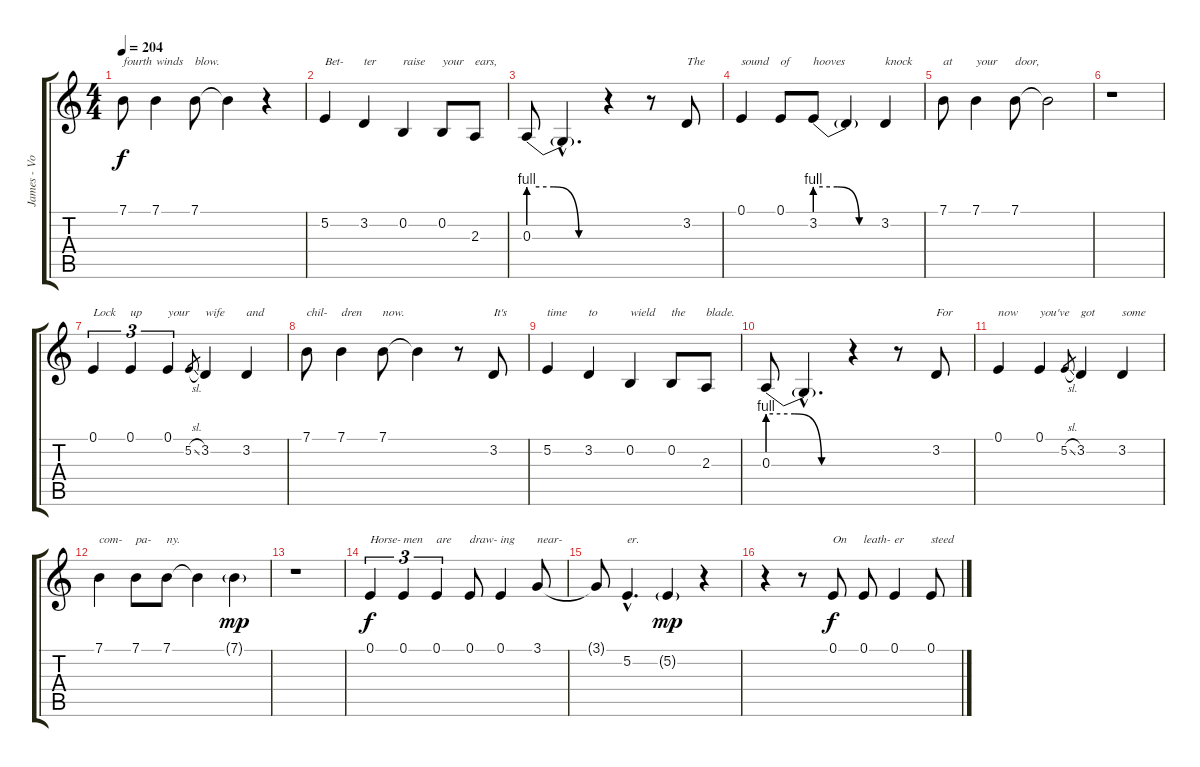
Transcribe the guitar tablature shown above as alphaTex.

\track ("James - Voice" "James - Vo") {instrument lead2sawtooth}
\staff {score tabs}
\tuning (E4 B3 G3 D3 A2 E2) {hide}
\ts (4 4)
\tempo 204
\clef g2
\ks c
7.1.8{txt "fourth" dy f} 7.1.4{txt "winds"} 7.1.8{txt "blow."} 7.1{t}.4 r.4 |
5.2.4{txt "Bet-"} 3.2.4{txt "ter"} 0.2.4{txt "raise"} 0.2.8{txt "your"} 2.3.8{txt "ears,"} |
0.3{be (custom 0 4 20 4 40 0 60 0)}.8 0.3{hac t}.4{d} r.4 r.8 3.2.8{txt "The"} |
0.1.4{txt "sound"} 0.1.8{txt "of"} 3.2{be (custom 0 4 20 4 40 0 60 0)}.8{txt "hooves"} 3.2{t}.4 3.2.4{txt "knock"} |
7.1.8{txt "at"} 7.1.4{txt "your"} 7.1.8{txt "door,"} 7.1{t}.2 |
r.1 |
0.1.4{tu (3 2) txt "Lock"} 0.1.4{tu (3 2) txt "up"} 0.1.4{tu (3 2) txt "your"} 5.2{sl}.8{gr} 3.2.4{txt "wife"} 3.2.4{txt "and"} |
7.1.8{txt "chil-"} 7.1.4{txt "dren"} 7.1.8{txt "now."} 7.1{t}.4 r.8 3.2.8{txt "It's"} |
5.2.4{txt "time"} 3.2.4{txt "to"} 0.2.4{txt "wield"} 0.2.8{txt "the"} 2.3.8{txt "blade."} |
0.3{be (custom 0 4 20 4 40 0 60 0)}.8 0.3{hac t}.4{d} r.4 r.8 3.2.8{txt "For"} |
0.1.4{txt "now"} 0.1.4{txt "you've"} 5.2{sl}.8{gr} 3.2.4{txt "got"} 3.2.4{txt "some"} |
7.1.4{txt "com-"} 7.1.8{txt "pa-"} 7.1.8{txt "ny."} 7.1{t}.4 7.1{g}.4{dy mp} |
r.1 |
0.1.4{tu (3 2) txt "Horse-" dy f} 0.1.4{tu (3 2) txt "men"} 0.1.4{tu (3 2) txt "are"} 0.1.8{txt "draw-"} 0.1.4{txt "ing"} 3.1.8{txt "near-"} |
3.1{t}.8 5.2{hac}.4{d txt "er."} 5.2{g}.4{dy mp} r.4 |
r.4 r.8 0.1.8{txt "On" dy f} 0.1.8{txt "leath-"} 0.1.4{txt "er"} 0.1.8{txt "steed"}
